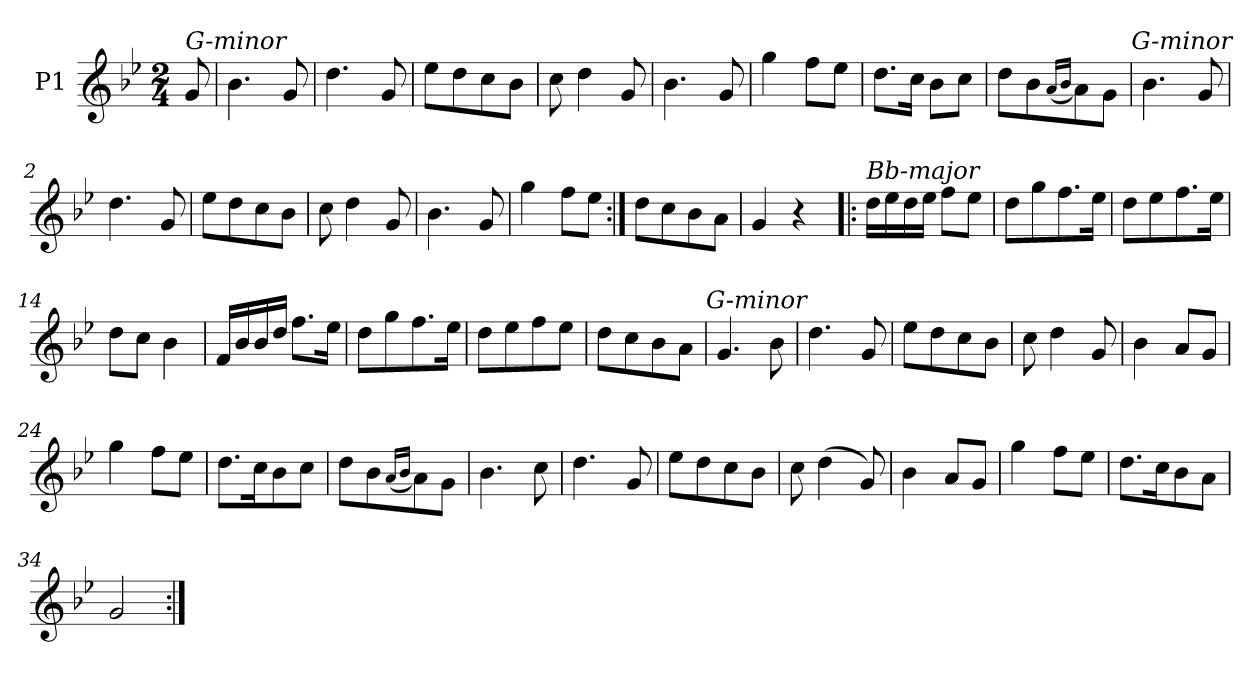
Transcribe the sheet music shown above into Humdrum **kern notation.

**kern
*part1
*staff1
*I"P1
*clefG2
*k[b-e-]
*g:
*M2/4
=
!LO:TX:a:i:t=G-minor
8g
=1
4.b-
8g
=2
4.dd
8g
=3
8ee-L
8dd
8cc
8b-J
=4
8cc
4dd
8g
=5
4.b-
8g
=6
4gg
8ffL
8ee-J
=7
8.ddL
16ccJk
8b-L
8ccJ
=8
8ddL
8b-
(16qqa/LL
16qqb-/JJ
8a)
8gJ
!LO:TX:a:i:t=G-minor
=1
4.b-
8g
=2
4.dd
8g
=3
8ee-L
8dd
8cc
8b-J
=4
8cc
4dd
8g
=5
4.b-
8g
=6
4gg
8ffL
8ee-J
=9:|!
8ddL
8cc
8b-
8aJ
=10
4g
4r
=11!|:
!LO:TX:a:i:t=Bb-major
16ddLL
16ee-
16dd
16ee-JJ
8ffL
8ee-J
=12
8ddL
8gg
8.ff
16ee-Jk
=13
8ddL
8ee-
8.ff
16ee-Jk
=14
8ddL
8ccJ
4b-
=15
16fLL
16b-
16b-
16ddJJ
8.ffL
16ee-Jk
=16
8ddL
8gg
8.ff
16ee-Jk
=17
8ddL
8ee-
8ff
8ee-J
=18
8ddL
8cc
8b-
8aJ
!LO:TX:a:i:t=G-minor
=19
4.g
8b-
=20
4.dd
8g
=21
8ee-L
8dd
8cc
8b-J
=22
8cc
4dd
8g
=23
4b-
8aL
8gJ
=24
4gg
8ffL
8ee-J
=25
8.ddL
16ccK
8b-
8ccJ
=26
8ddL
8b-
(16qqa/LL
16qqb-/JJ
8a)
8gJ
=27
4.b-
8cc
=28
4.dd
8g
=29
8ee-L
8dd
8cc
8b-J
=30
8cc
(4dd
8g)
=31
4b-
8aL
8gJ
=32
4gg
8ffL
8ee-J
=33
8.ddL
16ccK
8b-
8aJ
=34
2g
=:|!
*-
